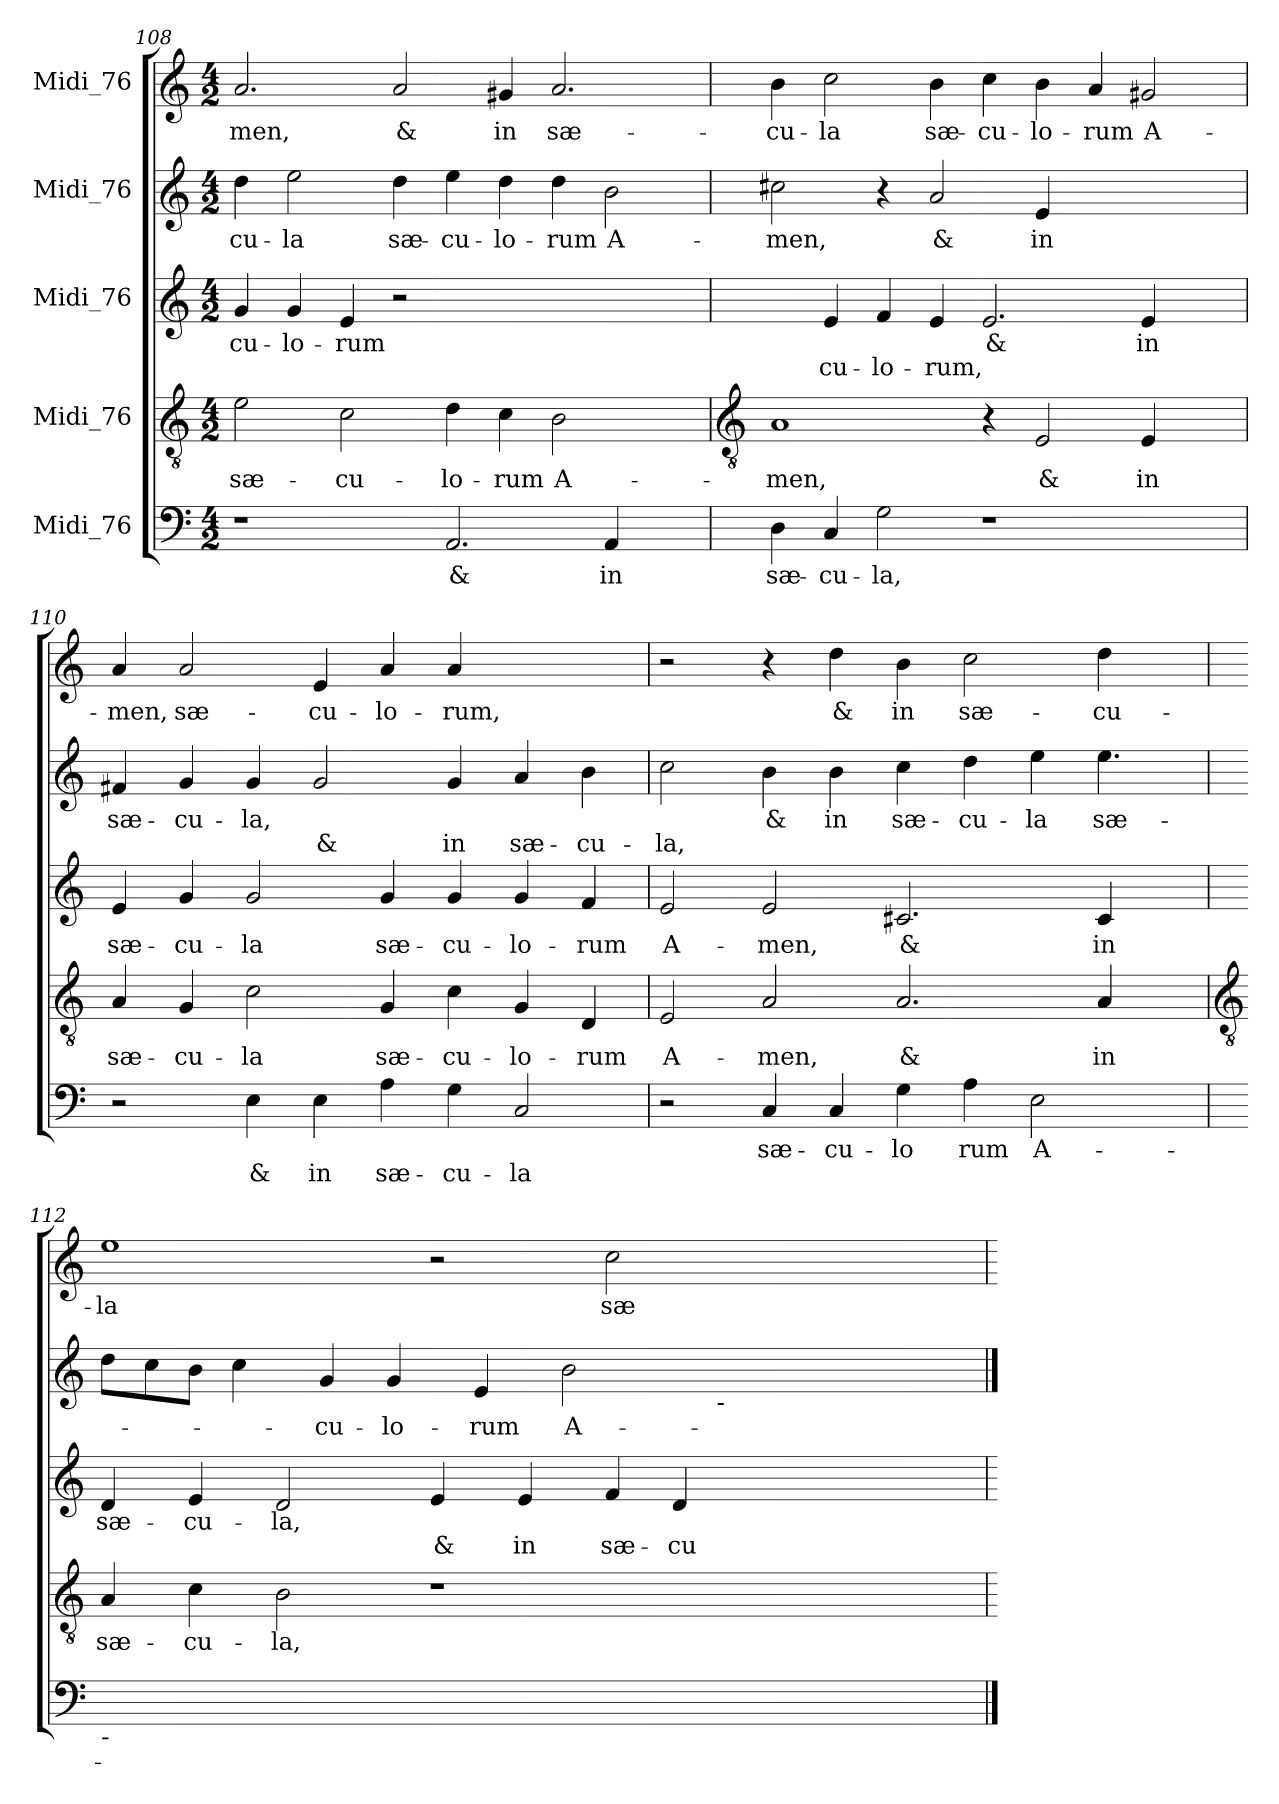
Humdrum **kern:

**kern	**text	**text	**kern	**text	**kern	**text	**text	**kern	**text	**text	**kern	**text
*part5	*part5	*part5	*part4	*part4	*part3	*part3	*part3	*part2	*part2	*part2	*part1	*part1
*staff5	*staff5	*staff5	*staff4	*staff4	*staff3	*staff3	*staff3	*staff2	*staff2	*staff2	*staff1	*staff1
*I"Midi_76	*	*	*I"Midi_76	*	*I"Midi_76	*	*	*I"Midi_76	*	*	*I"Midi_76	*
!!LO:LB:g=z
*clefF4	*	*	*clefGv2	*	*clefG2	*	*	*clefG2	*	*	*clefG2	*
*k[]	*	*	*k[]	*	*k[]	*	*	*k[]	*	*	*k[]	*
*C:	*	*	*C:	*	*C:	*	*	*C:	*	*	*C:	*
*M4/2	*	*	*M4/2	*	*M4/2	*	*	*M4/2	*	*	*M4/2	*
=108	=108	=108	=108	=108	=108	=108	=108	=108	=108	=108	=108	=108
!	!	!	!	!LO:LY:b	!	!LO:LY:b	!	!	!LO:LY:b	!	!	!LO:LY:b
1r	.	.	2e	sæ-	4g	-cu-	.	4dd	-cu-	.	2.a	-men,
!	!	!	!	!	!	!LO:LY:b	!	!	!LO:LY:b	!	!	!
.	.	.	.	.	4g	-lo-	.	2ee	-la	.	.	.
!	!	!	!	!LO:LY:b	!	!LO:LY:b	!	!	!	!	!	!
.	.	.	2c	-cu-	4e	-rum	.	.	.	.	.	.
!	!	!	!	!	!	!	!	!	!LO:LY:b	!	!	!LO:LY:b
.	.	.	.	.	2r	.	.	4dd	sæ-	.	2a	&
!	!LO:LY:b	!	!	!LO:LY:b	!	!	!	!	!LO:LY:b	!	!	!
2.AA	&	.	4d	-lo-	.	.	.	4ee	-cu-	.	.	.
!	!	!	!	!LO:LY:b	!	!	!LO:LY:b	!	!LO:LY:b	!	!	!LO:LY:b
.	.	.	4c	-rum	[2eyy	.	sæ-	4dd	-lo-	.	4g#X	in
!	!	!	!	!LO:LY:b	!	!	!	!	!LO:LY:b	!	!	!LO:LY:b
.	.	.	2B	A-	.	.	.	4dd	-rum	.	2.a	sæ-
!	!LO:LY:b	!	!	!	!	!	!	!	!LO:LY:b	!	!	!
4AA	in	.	.	.	2ryy	.	.	2b	A-	.	.	.
4ryy	.	.	4ryy	.	.	.	.	.	.	.	.	.
!!LO:LB:g=z
=109	=109	=109	=109	=109	=109	=109	=109	=109	=109	=109	=109	=109
*	*	*	*clefGv2	*	*	*	*	*	*	*	*	*
!	!LO:LY:b	!	!	!LO:LY:b	!	!	!	!	!LO:LY:b	!	!	!LO:LY:b
4D	sæ-	.	1A	-men,	4eyy]	.	.	2cc#X	-men,	.	4b	-cu-
!	!LO:LY:b	!	!	!	!	!	!LO:LY:b	!	!	!	!	!LO:LY:b
4C	-cu-	.	.	.	4e	.	-cu-	.	.	.	2cc	-la
!	!LO:LY:b	!	!	!	!	!	!LO:LY:b	!	!	!	!	!
2G	-la,	.	.	.	4f	.	-lo-	4r	.	.	.	.
!	!	!	!	!	!	!	!LO:LY:b	!	!LO:LY:b	!	!	!LO:LY:b
.	.	.	.	.	4e	.	-rum,	2a	&	.	4b	sæ-
!	!	!	!	!	!	!LO:LY:b	!	!	!	!	!	!LO:LY:b
1r	.	.	4r	.	2.e	&	.	.	.	.	4cc	-cu-
!	!	!	!	!LO:LY:b	!	!	!	!	!LO:LY:b	!	!	!LO:LY:b
.	.	.	2E	&	.	.	.	4e	in	.	4b	-lo-
!	!	!	!	!	!	!	!	!	!	!	!	!LO:LY:b
.	.	.	.	.	.	.	.	2.ryy	.	.	4a	-rum
!	!	!	!	!LO:LY:b	!	!LO:LY:b	!	!	!	!	!	!LO:LY:b
.	.	.	4E	in	4e	in	.	.	.	.	2g#X	A-
4ryy	.	.	4ryy	.	4ryy	.	.	.	.	.	.	.
!!LO:LB:g=z
=110	=110	=110	=110	=110	=110	=110	=110	=110	=110	=110	=110	=110
!	!	!	!	!LO:LY:b	!	!LO:LY:b	!	!	!LO:LY:b	!	!	!LO:LY:b
2r	.	.	4A	sæ-	4e	sæ-	.	4f#X	sæ-	.	4a	-men,
!	!	!	!	!LO:LY:b	!	!LO:LY:b	!	!	!LO:LY:b	!	!	!LO:LY:b
.	.	.	4G	-cu-	4g	-cu-	.	4g	-cu-	.	2a	sæ-
!	!	!LO:LY:b	!	!LO:LY:b	!	!LO:LY:b	!	!	!LO:LY:b	!	!	!
4E	.	&	2c	-la	2g	-la	.	4g	-la,	.	.	.
!	!	!LO:LY:b	!	!	!	!	!	!	!	!LO:LY:b	!	!LO:LY:b
4E	.	in	.	.	.	.	.	2g	.	&	4e	-cu-
!	!	!LO:LY:b	!	!LO:LY:b	!	!LO:LY:b	!	!	!	!	!	!LO:LY:b
4A	.	sæ-	4G	sæ-	4g	sæ-	.	.	.	.	4a	-lo-
!	!	!LO:LY:b	!	!LO:LY:b	!	!LO:LY:b	!	!	!	!LO:LY:b	!	!LO:LY:b
4G	.	-cu-	4c	-cu-	4g	-cu-	.	4g	.	in	4a	-rum,
!	!	!LO:LY:b	!	!LO:LY:b	!	!LO:LY:b	!	!	!	!LO:LY:b	!	!
2C	.	-la	4G	-lo-	4g	-lo-	.	4a	.	sæ-	2ryy	.
!	!	!	!	!LO:LY:b	!	!LO:LY:b	!	!	!	!LO:LY:b	!	!
.	.	.	4D	-rum	4f	-rum	.	4b	.	-cu-	.	.
!!LO:LB:g=z
=111	=111	=111	=111	=111	=111	=111	=111	=111	=111	=111	=111	=111
!	!	!	!	!LO:LY:b	!	!LO:LY:b	!	!	!	!LO:LY:b	!	!
*	*	*	*	*	*	*	*	*	*	*	*^	*
2r	.	.	2E	A-	2e	A-	.	2cc	.	-la,	2r	0ryy	.
!	!LO:LY:b	!	!	!LO:LY:b	!	!LO:LY:b	!	!	!LO:LY:b	!	!	!	!
4C	sæ-	.	2A	-men,	2e	-men,	.	4b	&	.	4r	.	.
!	!LO:LY:b	!	!	!	!	!	!	!	!LO:LY:b	!	!	!	!LO:LY:b
4C	-cu-	.	.	.	.	.	.	4b	in	.	4dd	.	&
!	!LO:LY:b	!	!	!LO:LY:b	!	!LO:LY:b	!	!	!LO:LY:b	!	!	!	!LO:LY:b
4G	-lo	.	2.A	&	2.c#X	&	.	4cc	sæ-	.	4b	.	in
!	!LO:LY:b	!	!	!	!	!	!	!	!LO:LY:b	!	!	!	!LO:LY:b
4A	rum	.	.	.	.	.	.	4dd	-cu-	.	2cc	.	sæ-
!	!LO:LY:b	!	!	!	!	!	!	!	!LO:LY:b	!	!	!	!
2E	A-	.	.	.	.	.	.	4ee	-la	.	.	.	.
!	!	!	!	!LO:LY:b	!	!LO:LY:b	!	!	!LO:LY:b	!	!	!	!LO:LY:b
.	.	.	4A	in	4c#	in	.	4.ee	sæ-	.	4dd	.	-cu-
8ryy	.	.	8ryy	.	8ryy	.	.	.	.	.	8ryy	8ryy	.
!!LO:LB:g=z	!!
=112	=112	=112	=112	=112	=112	=112	=112	=112	=112	=112	=112	=112	=112
*	*	*	*clefGv2	*	*	*	*	*	*	*	*	*	*
!LO:TX:b:t=-	!	!	!	!	!	!	!	!	!	!	!	!	!
!	!LO:LY:b	!	!	!LO:LY:b	!	!LO:LY:b	!	!	!	!	!	!	!LO:LY:b
0AA;<yy	-men.	.	4A	sæ-	4d	sæ-	.	8ddL	.	.	1ee	1ryy	-la
.	.	.	.	.	.	.	.	8cc	.	.	.	.	.
!	!	!	!	!LO:LY:b	!	!LO:LY:b	!	!	!	!	!	!	!
.	.	.	4c	-cu-	4e	-cu-	.	8bJ	.	.	.	.	.
.	.	.	.	.	.	.	.	4cc	.	.	.	.	.
!	!	!	!	!LO:LY:b	!	!LO:LY:b	!	!	!	!	!	!	!
.	.	.	2B	-la,	2d	-la,	.	.	.	.	.	.	.
!	!	!	!	!	!	!	!	!	!LO:LY:b	!	!	!	!
.	.	.	.	.	.	.	.	4g	-cu-	.	.	.	.
!	!	!	!	!	!	!	!	!	!LO:LY:b	!	!	!	!
.	.	.	.	.	.	.	.	4g	-lo-	.	.	.	.
!	!	!	!	!	!	!	!LO:LY:b	!	!	!	!	!	!
.	.	.	1r	.	4e	.	&	.	.	.	2r	2ryy	.
!	!	!	!	!	!	!	!	!	!LO:LY:b	!	!	!	!
.	.	.	.	.	.	.	.	4e	-rum	.	.	.	.
!	!	!	!	!	!	!	!LO:LY:b	!	!	!	!	!	!
.	.	.	.	.	4e	.	in	.	.	.	.	.	.
!	!	!	!	!	!	!	!	!	!LO:LY:b	!	!	!	!
.	.	.	.	.	.	.	.	2b	A-	.	.	.	.
!	!	!	!	!	!	!	!LO:LY:b	!	!	!	!	!	!LO:LY:b
.	.	.	.	.	4f	.	sæ-	.	.	.	2cc	4ryy	sæ-
!	!	!	!	!	!	!	!LO:LY:b	!	!	!	!	!	!
.	.	.	.	.	4d	.	-cu-	.	.	.	.	4ryy	.
!	!	!	!	!	!	!	!	!LO:TX:b:t=-	!	!	!	!	!
!	!	!	!	!	!	!	!	!	!LO:LY:b	!	!	!	!
.	.	.	.	.	.	.	.	0cc#X;<yy	-men.	.	.	.	.
1...ryy	.	.	1...ryy	.	1...ryy	.	.	.	.	.	1...ryy	1...ryy	.
*	*	*	*	*	*	*	*	*	*	*	*v	*v	*
==	=	=	=	=	=	=	=	==	=	=	=	=
*-	*-	*-	*-	*-	*-	*-	*-	*-	*-	*-	*-	*-
